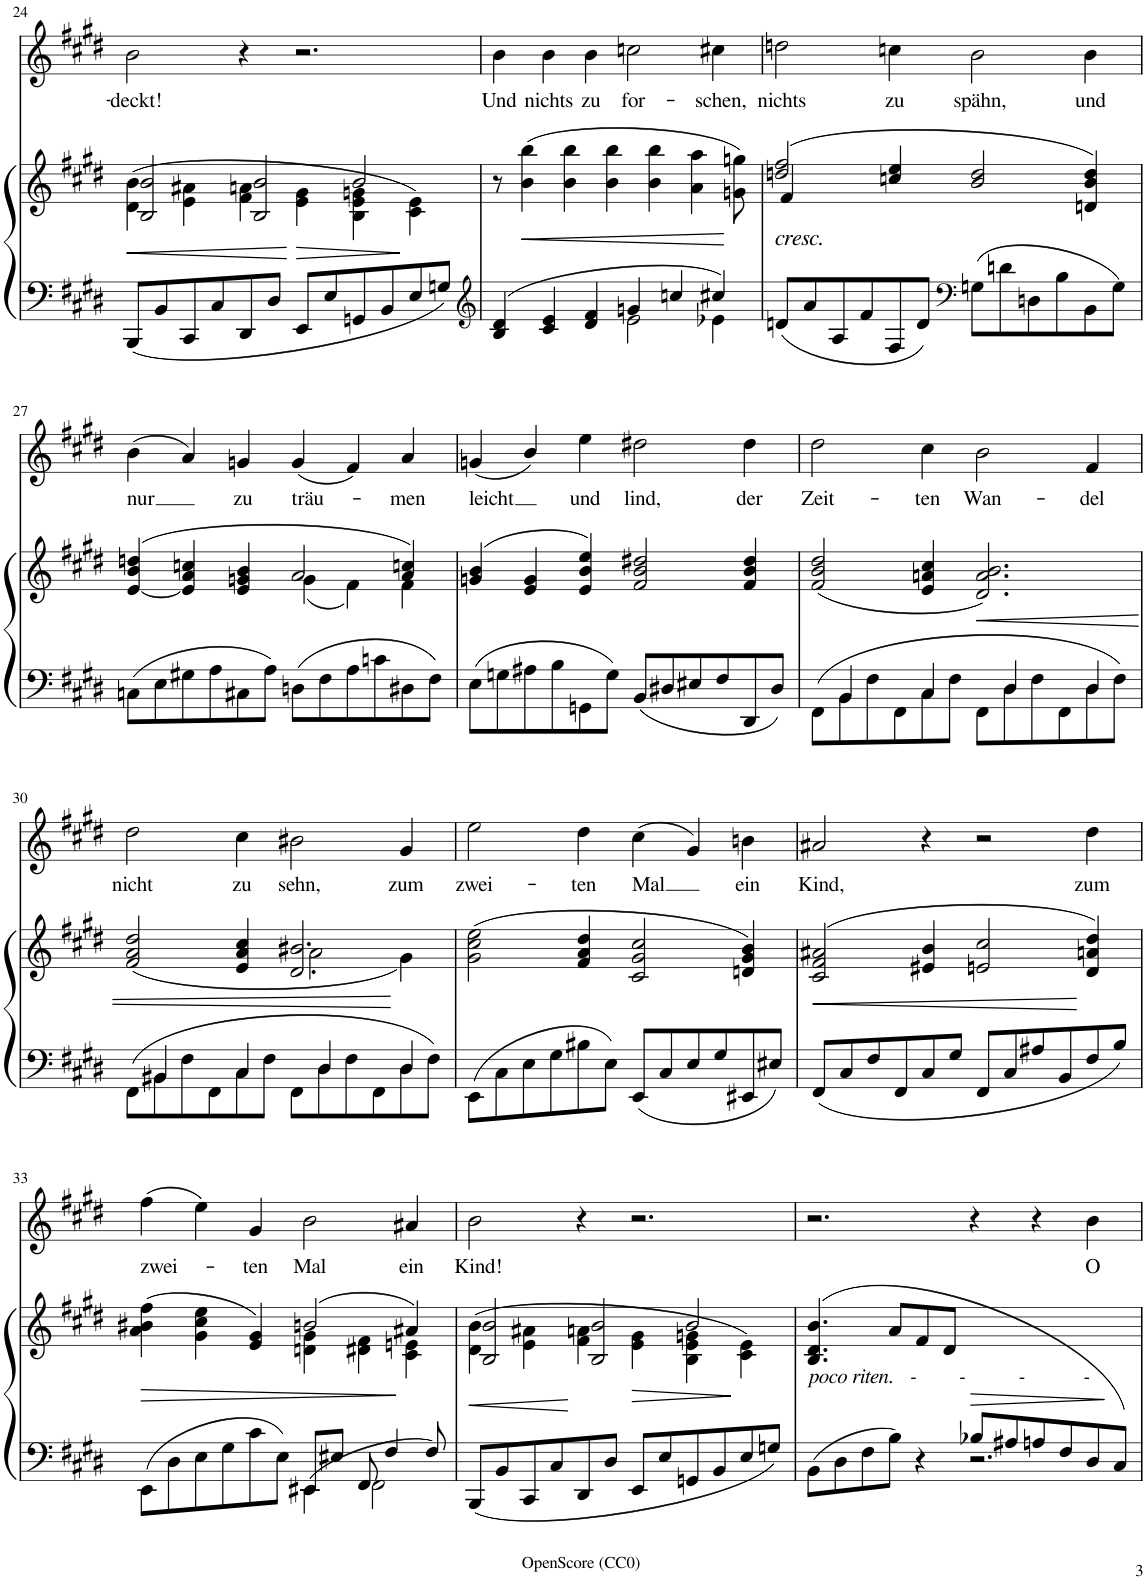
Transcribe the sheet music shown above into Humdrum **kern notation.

**kern	**kern	**dynam	**kern	**text
*part2	*part2	*part2	*part1	*part1
*staff3	*staff2	*staff2/3	*staff1	*staff1
*I"Pianoforte	*	*	*I"Singstimme Voice	*
*I'Pno	*	*	*	*
!!LO:PB:g=z
*clefF4	*clefG2	*	*clefG2	*
*k[f#c#g#d#]	*k[f#c#g#d#]	*	*k[f#c#g#d#]	*
*M6/4	*M6/4	*	*M6/4	*
=24	=24	=24	=24	=24
!	!	!LO:HP:b	!	!LO:LY:b
*	*^	*	*	*
8BBB/L	2B/ 2b/	(>4d#\ 4b\	<	2b\	-deckt!
8BB/	.	.	.	.	.
8CC#/	.	4e\ 4a#X\	.	.	.
8C#/	.	.	.	.	.
8DD#/	2B/ 2b/	4f#\ 4an\	.	4r	.
8D#/J	.	.	.	.	.
!	!	!	!LO:HP:n=1:b	!	!
8EE/L	.	4e\ 4g#\	[ >	2.r	.
8E/	.	.	.	.	.
8GGn/	2b/	4B\ 4e\ 4gn\	.	.	.
8BB/	.	.	.	.	.
8E/	.	4c#\ 4e\)	]	.	.
8Gn/J	.	.	.	.	.
*	*v	*v	*	*	*
=25	=25	=25	=25	=25
*clefG2	*	*	*	*
*^	*	*	*	*
!	!	!	!	!	!LO:LY:b
4B/ 4d#/	2.ryy	8r	.	4b\	Und
!	!	!	!LO:HP:b	!	!
.	.	(>4b\ 4bb\	<	.	.
!	!	!	!	!	!LO:LY:b
4c#/ 4e/	.	.	.	4b\	nichts
.	.	4b\ 4bb\	.	.	.
!	!	!	!	!	!LO:LY:b
4d#/ 4f#/	.	.	.	4b\	zu
.	.	4b\ 4bb\	.	.	.
!	!	!	!	!	!LO:LY:b
4gn/	2e\	.	.	2ccn\	for-
.	.	4b\ 4bb\	.	.	.
4ccn/	.	.	.	.	.
.	.	4a\ 4aa\	.	.	.
!	!	!	!	!	!LO:LY:b
4cc#X/	4e-X\	.	.	4cc#X\	-schen,
.	.	8gn\ 8ggn\)	[	.	.
*v	*v	*	*	*	*
=26	=26	=26	=26	=26
*	*^	*	*	*
!	!LO:TX:b:i:t=cresc.	!	!	!	!
!	!	!	!	!	!LO:LY:b
8dn/L	(>2ddn/ 2ff#/	4f#/	.	2ddn\	nichts
8a/	.	.	.	.	.
8A/	.	1ryy	.	.	.
8f#/	.	.	.	.	.
!	!	!	!	!	!LO:LY:b
8F#/	4ccn/ 4ee/	.	.	4ccn\	zu
8d/J	.	.	.	.	.
*clefF4	*	*	*	*	*
!	!	!	!	!	!LO:LY:b
8Gn\L	2b/ 2dd/	.	.	2b\	spähn,
8dn\	.	.	.	.	.
8Dn\	.	.	.	.	.
8B\	.	.	.	.	.
!	!	!	!	!	!LO:LY:b
8BB\	4dn/ 4b/ 4dd/)	4ryy	.	4b\	und
8G\J	.	.	.	.	.
!!LO:LB:g=z
=27	=27	=27	=27	=27	=27
!	!	!	!	!	!LO:LY:b
8Cn\L	(>[<4e/ 4b/ 4ddn/	2.ryy	.	(>4b\	nur
8E\	.	.	.	.	.
8G#X\	4e/] 4a/ 4ccn/	.	.	4a/)	.
8A\	.	.	.	.	.
!	!	!	!	!	!LO:LY:b
8C#X\	4e/ 4gn/ 4b/	.	.	4gn/	zu
8A\J	.	.	.	.	.
!	!	!	!	!	!LO:LY:b
8Dn\L	2a/	(4g\	.	(<4g/	träu-
8F#\	.	.	.	.	.
8A\	.	4f#\)	.	4f#/)	.
8cn\	.	.	.	.	.
!	!	!	!	!	!LO:LY:b
8D#X\	4a/ 4ccn/)	4f#\	.	4a/	-men
8F#\J	.	.	.	.	.
*	*v	*v	*	*	*
=28	=28	=28	=28	=28
!	!	!	!	!LO:LY:b
8E\L	(>4gn/ 4b/	.	(<4gn/	leicht
8Gn\	.	.	.	.
8A#X\	4e/ 4g/	.	4b/)	.
8B\	.	.	.	.
!	!	!	!	!LO:LY:b
8GGn\	4e/ 4b/ 4ee/)	.	4ee\	und
8G\J	.	.	.	.
!	!	!	!	!LO:LY:b
8BB/L	2f#/ 2b/ 2dd#X/	.	2dd#X\	lind,
8D#X/	.	.	.	.
8E#X/	.	.	.	.
8F#/	.	.	.	.
!	!	!	!	!LO:LY:b
8DD#/	4f#/ 4b/ 4dd#/	.	4dd#\	der
8D#/J	.	.	.	.
=29	=29	=29	=29	=29
*^	*	*	*	*
!	!	!	!	!	!LO:LY:b
8FF#\L	8ryy	(<2f#/ 2b/ 2dd#/	.	2dd#\	Zeit-
8BB\	4BB/	.	.	.	.
8F#\	.	.	.	.	.
8FF#\	8ryy	.	.	.	.
!	!	!	!	!	!LO:LY:b
8C#\	4C#/	4e/ 4an/ 4cc#/	.	4cc#\	-ten
8F#\J	.	.	.	.	.
!	!	!	!LO:HP:b	!	!LO:LY:b
8FF#\L	8ryy	2.d#/ 2.a/ 2.b/)	<	2b\	Wan-
8D#\	4D#/	.	.	.	.
8F#\	.	.	.	.	.
8FF#\	8ryy	.	.	.	.
!	!	!	!	!	!LO:LY:b
8D#\	4D#/	.	.	4f#/	-del
8F#\J	.	.	.	.	.
!!LO:LB:g=z
=30	=30	=30	=30	=30	=30
*	*	*^	*	*	*
!	!	!	!	!	!	!LO:LY:b
8FF#\L	8ryy	(2f#/ 2a/ 2dd#/	2.ryy	.	2dd#\	nicht
8BB#X\	4BB#/	.	.	.	.	.
8F#\	.	.	.	.	.	.
8FF#\	8ryy	.	.	.	.	.
!	!	!	!	!	!	!LO:LY:b
8C#\	4C#/	4e/ 4a/ 4cc#/	.	.	4cc#\	zu
8F#\J	.	.	.	.	.	.
!	!	!	!	!	!	!LO:LY:b
8FF#\L	8ryy	2.d#/ 2.b#X/	2a\	.	2b#X\	sehn,
8D#\	4D#/	.	.	.	.	.
8F#\	.	.	.	.	.	.
8FF#\	8ryy	.	.	.	.	.
!	!	!	!	!	!	!LO:LY:b
8D#\	4D#/	.	4g#\)	[	4g#/	zum
8F#\J	.	.	.	.	.	.
*v	*v	*	*	*	*	*
*	*v	*v	*	*	*
=31	=31	=31	=31	=31
!	!	!	!	!LO:LY:b
8EE\L	(>2g#\ 2cc#\ 2ee\	.	2ee\	zwei-
8C#\	.	.	.	.
8E\	.	.	.	.
8G#\	.	.	.	.
!	!	!	!	!LO:LY:b
8B#X\	4f#/ 4a/ 4dd#/	.	4dd#\	-ten
8E\J	.	.	.	.
!	!	!	!	!LO:LY:b
8EE/L	2c#/ 2g#/ 2cc#/	.	(>4cc#\	Mal
8C#/	.	.	.	.
8E/	.	.	4g#/)	.
8G#/	.	.	.	.
!	!	!	!	!LO:LY:b
8EE#X/	4dn/ 4g#/ 4b/)	.	4bn\	ein
8E#X/J	.	.	.	.
=32	=32	=32	=32	=32
!	!	!LO:HP:b	!	!LO:LY:b
8FF#/L	(>2c#/ 2f#/ 2a#X/	<	2a#X/	Kind,
8C#/	.	.	.	.
8F#/	.	.	.	.
8FF#/	.	.	.	.
8C#/	4e#X/ 4b/	.	4r	.
8G#/J	.	.	.	.
8FF#/L	2en/ 2cc#/	.	2r	.
8C#/	.	.	.	.
8A#X/	.	.	.	.
8BB/	.	.	.	.
!	!	!	!	!LO:LY:b
8F#/	4d#/ 4an/ 4dd#/)	[	4dd#\	zum
8B/J	.	.	.	.
!!LO:LB:g=z
=33	=33	=33	=33	=33
*^	*	*	*	*
!	!	!	!LO:HP:b	!	!LO:LY:b
*	*	*^	*	*	*
8EE\L	2.ryy	(>4a\ 4b#X\ 4ff#\	2.ryy	>	(>4ff#\	zwei-
8D#\	.	.	.	.	.	.
8E\	.	4g#\ 4cc#\ 4ee\	.	.	4ee\)	.
8G#\	.	.	.	.	.	.
!	!	!	!	!	!	!LO:LY:b
8c#\	.	4e/ 4g#/)	.	.	4g#/	-ten
8E\J	.	.	.	.	.	.
!	!	!	!	!	!	!LO:LY:b
8EE#X/L	(>4EE#\	(2bn/	4dn\ 4g#\	.	2b\	Mal
8E#X/J	.	.	.	.	.	.
8FF#/	2FF#\	.	4d#X\ 4f#\	.	.	.
4F#/	.	.	.	.	.	.
!	!	!	!	!	!	!LO:LY:b
.	.	4a#X/)	4c#\ 4en\	]	4a#X/	ein
8F#/	.	.	.	.	.	.
*v	*v	*	*	*	*	*
=34	=34	=34	=34	=34	=34
!	!	!	!LO:HP:b	!	!LO:LY:b
8BBB/L	2B/ 2b/	4d#\ 4b\	<	2b\	Kind!
8BB/	.	.	.	.	.
8CC#/	.	4e\ 4a#X\	.	.	.
8C#/	.	.	.	.	.
8DD#/	2B/ 2b/	4f#\ 4an\	[	4r	.
8D#/J	.	.	.	.	.
!	!	!	!LO:HP:b	!	!
8EE/L	.	4e\ 4g#\	>	2.r	.
8E/	.	.	.	.	.
8GGn/	2b/	4B\ 4e\ 4gn\	.	.	.
8BB/	.	.	.	.	.
8E/	.	4c#\ 4e\)	]	.	.
8Gn/J	.	.	.	.	.
*	*v	*v	*	*	*
=35	=35	=35	=35	=35
!	!LO:TX:b:i:t=poco riten.   -        -          -           -	!	!	!
8BB\L	(>4.B/ 4.d#/ 4.b/	.	2.r	.
8D#\	.	.	.	.
8F#\	.	.	.	.
8B\J	8a/L	.	.	.
4r	8f#/	.	.	.
.	8d#/J	.	.	.
8B-X/L	2.r	.	4r	.
8A#X/	.	.	.	.
8An/	.	.	4r	.
8F#/	.	.	.	.
!	!	!	!	!LO:LY:b
8D#/	.	.	4b\	O
8C#/J)	.	.	.	.
=	=	=	=	=
*-	*-	*-	*-	*-
